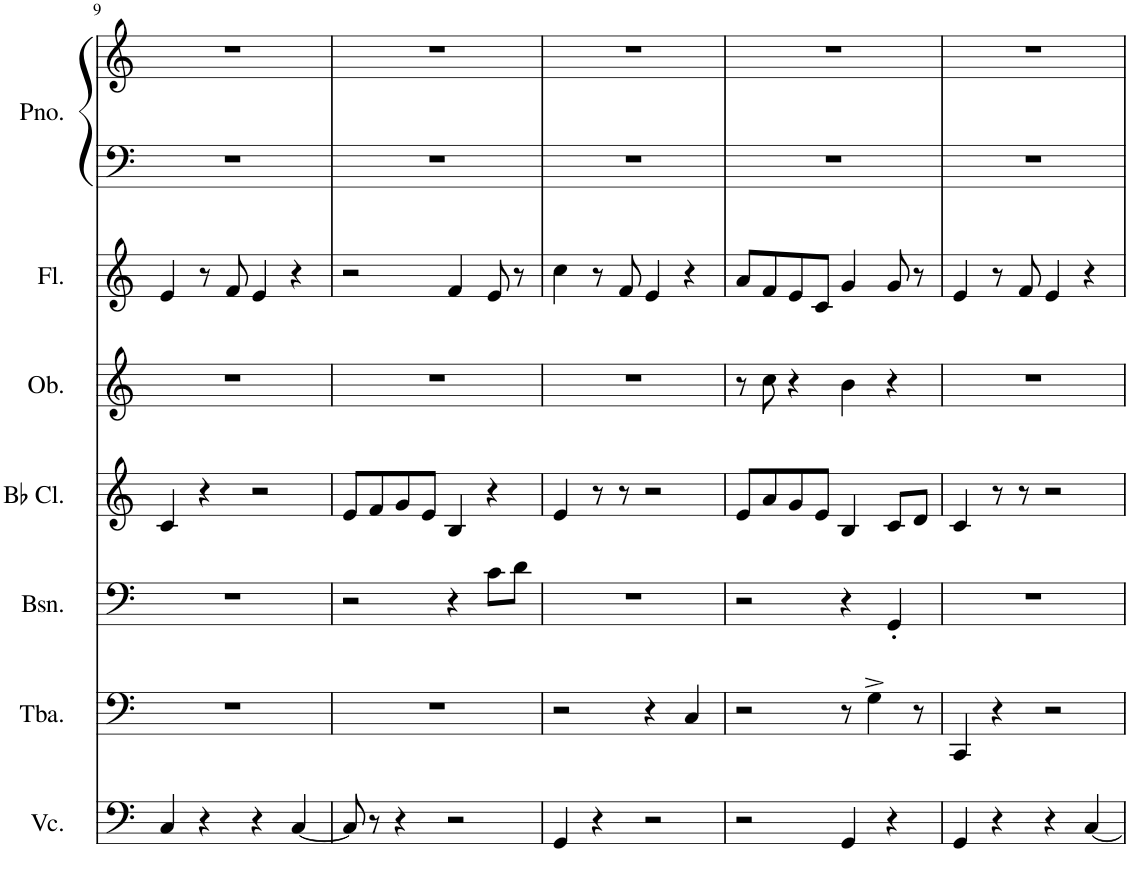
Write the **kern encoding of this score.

**kern	**kern	**kern	**kern	**kern	**kern	**kern	**kern
*part7	*part6	*part5	*part4	*part3	*part2	*part1	*part1
*staff8	*staff7	*staff6	*staff5	*staff4	*staff3	*staff2	*staff1
*I"Violoncello	*I"Tuba	*I"Bassoon	*I"Bb Clarinet	*I"Oboe	*I"Flute	*I"Piano	*
*I'Vc.	*I'Tba.	*I'Bsn.	*I'Bb Cl.	*I'Ob.	*I'Fl.	*I'Pno.	*
!!LO:PB:g=z
*clefF4	*clefF4	*clefF4	*clefG2	*clefG2	*clefG2	*clefF4	*clefG2
*	*	*	*ITrd1c2	*	*	*	*
*k[]	*k[]	*k[]	*k[]	*k[]	*k[]	*k[]	*k[]
*M4/4	*M4/4	*M4/4	*M4/4	*M4/4	*M4/4	*M4/4	*M4/4
=9	=9	=9	=9	=9	=9	=9	=9
4C/	1r	1r	4c/	1r	4e/	1r	1r
4r	.	.	4r	.	8r	.	.
.	.	.	.	.	8f/	.	.
4r	.	.	2r	.	4e/	.	.
[4C/	.	.	.	.	4r	.	.
=10	=10	=10	=10	=10	=10	=10	=10
8C/]	1r	2r	8e/L	1r	2r	1r	1r
8r	.	.	8f/	.	.	.	.
4r	.	.	8g/	.	.	.	.
.	.	.	8e/J	.	.	.	.
2r	.	4r	4B/	.	4f/	.	.
.	.	8c\L	4r	.	8e/	.	.
.	.	8d\J	.	.	8r	.	.
=11	=11	=11	=11	=11	=11	=11	=11
4GG/	2r	1r	4e/	1r	4cc\	1r	1r
4r	.	.	8r	.	8r	.	.
.	.	.	8r	.	8f/	.	.
2r	4r	.	2r	.	4e/	.	.
.	4C/	.	.	.	4r	.	.
=12	=12	=12	=12	=12	=12	=12	=12
2r	2r	2r	8e/L	8r	8a/L	1r	1r
.	.	.	8a/	8cc\	8f/	.	.
.	.	.	8g/	4r	8e/	.	.
.	.	.	8e/J	.	8c/J	.	.
4GG/	8r	4r	4B/	4b\	4g/	.	.
.	4G^\	.	.	.	.	.	.
4r	.	4GG'/	8c/L	4r	8g/	.	.
.	8r	.	8d/J	.	8r	.	.
=13	=13	=13	=13	=13	=13	=13	=13
4GG/	4CC/	1r	4c/	1r	4e/	1r	1r
4r	4r	.	8r	.	8r	.	.
.	.	.	8r	.	8f/	.	.
4r	2r	.	2r	.	4e/	.	.
[4C/	.	.	.	.	4r	.	.
=	=	=	=	=	=	=	=
*-	*-	*-	*-	*-	*-	*-	*-
